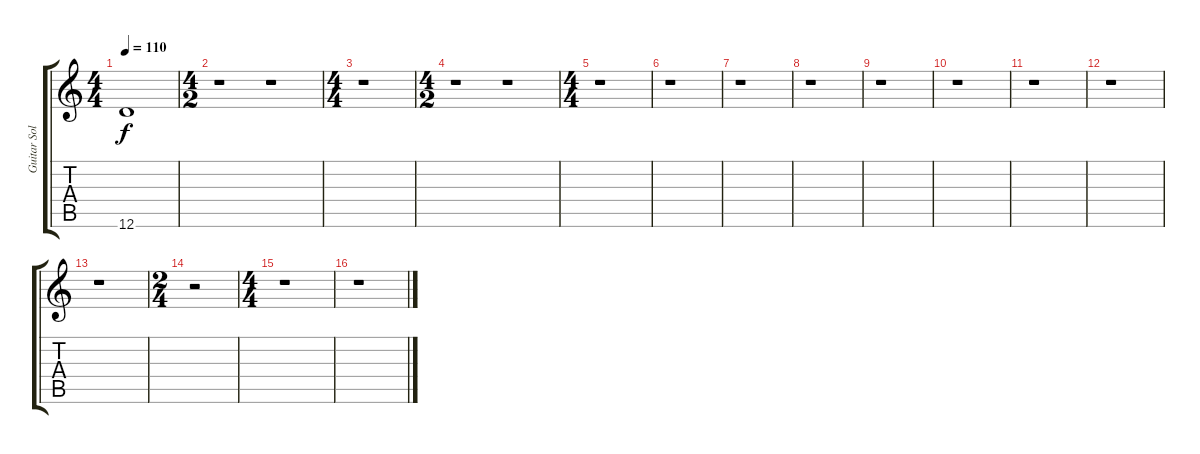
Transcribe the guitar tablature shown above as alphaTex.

\track ("Guitar Solo" "Guitar Sol") {instrument distortionguitar}
\staff {score tabs}
\tuning (E4 B3 G3 D3 A2 D2) {hide}
\ts (4 4)
\tempo 110
\clef g2
\ks c
12.6.1{dy f} |
\ts (4 2)
r.1 r.1 |
\ts (4 4)
r.1 |
\ts (4 2)
r.1 r.1 |
\ts (4 4)
r.1 |
r.1 |
r.1 |
r.1 |
r.1 |
r.1 |
r.1 |
r.1 |
r.1 |
\ts (2 4)
r.2 |
\ts (4 4)
r.1 |
r.1
